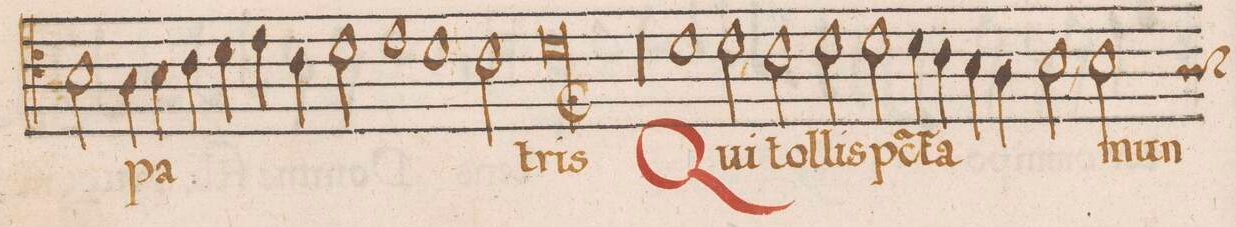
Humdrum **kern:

**kern	**text
*I"CANTVS	*
*clefC4	*
*k[]	*
*met(c|)	*
*M2/1	*
2B\	.
4A\	pa-
4B\	.
=74	=74
4c\	.
4d\	.
4e\	.
4c\	.
2d\	.
1e	.
=75	=75
1d	.
2c\	.
=76	=76
0d;<l	-tris
=77	=77
0r	.
=78	=78
0r	.
=79	=79
1d	Qui
2d\	tol-
2c\	-lis
=80	=80
2d\	p(ec)-
2d\	-c(a)-
4d\	-ta
4c\	.
4B\	.
4A\	.
=81	=81
2B\	.
*custos:A	*
2B\	mun-
*-	*-
